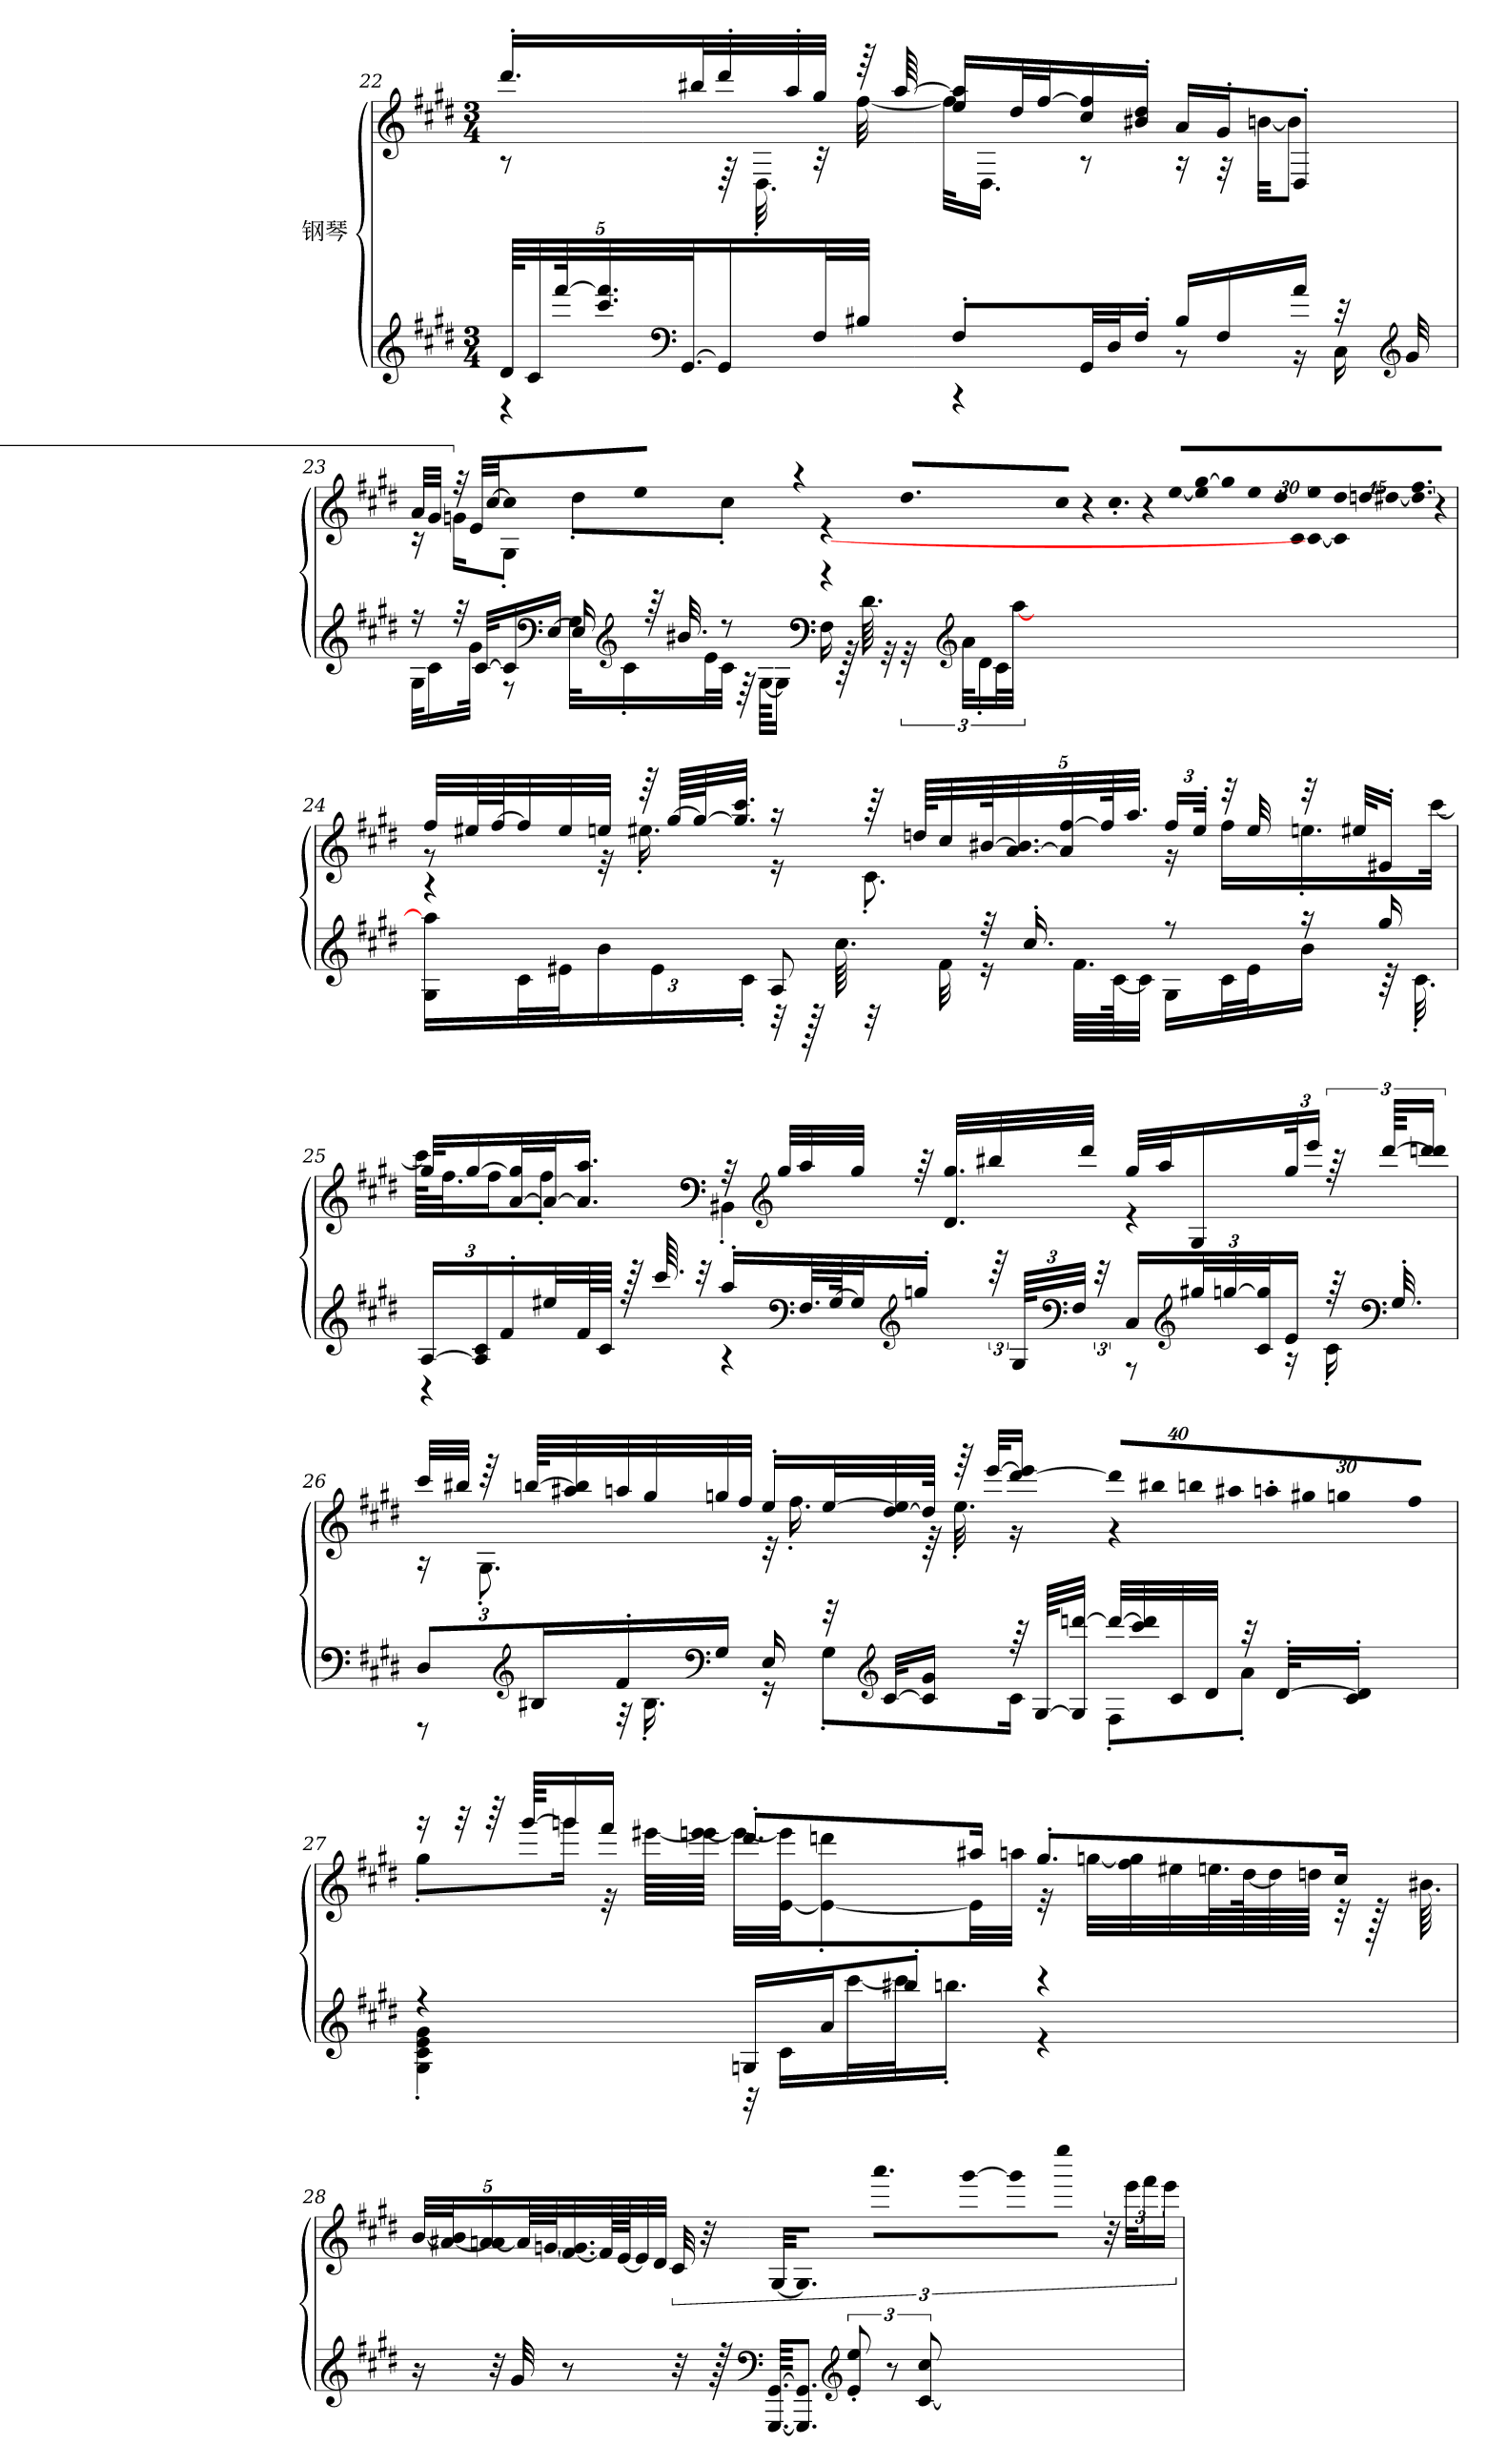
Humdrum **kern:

**kern	**kern
*part1	*part1
*staff2	*staff1
*I"钢琴	*
!!LO:LB:g=z
*clefG2	*clefG2
*k[f#c#g#d#]	*k[f#c#g#d#]
*M3/4	*M3/4
*Xbrackettup	*
=22	=22
*^	*^
80d#/KLLL	4r	16.ddd#'/LL	8r
40c#/	.	.	.
[80fff#/K	.	.	.
40.ccc#/ 40.fff#/]	.	.	.
*clefF4	*	*	*
[40.GG#/J	.	.	.
.	.	32bb#X/L	.
16GG#/]	.	32ddd#'/	64r
.	.	.	32.D#'\
.	.	32aa'/	.
32F#/L	.	32gg#/JJJ	32r
32B#X/JJJ	.	64r	[32ff#\
.	.	[64aa/	.
8F#'/L	4r	16ee/ 16aa/]LL	32ff#\KLL]
.	.	.	16.D#\JJ
.	.	32dd#/L	.
.	.	[32ff#/J	.
32GG#/LL	.	16cc#/ 16ff#/]	8r
32D#/J	.	.	.
16F#'/JJ	.	16b#X/' 16dd#/'JJ	.
16B#/LL	8r	16a/LL	16r
16F#/	.	16g#'/J	32r
.	.	.	[32bn\KKL
16a/JJ	16r	8D#'/J	8b\J]
32r	16C#\	.	.
*clefG2	*	*	*
32g#/	.	.	.
!!LO:LB:g=z	!!
=23	=23	=23	=23
16r	32G#\KLL	32a/LLL	16r
.	16c#\	32g#/JJJ	.
32r	.	48r	16gn\KL
.	.	48e/LLL	.
[32c#/KLL	32g#\JJk	.	.
.	.	[48cc#/	.
16c#/]	8r	32cc#/]	8G#'\J
.	.	32ee/JJJ	.
*clefF4	*	*	*
[16E/JJ	.	128r	.
.	.	64.dd#/KLLL	.
.	.	32cc#/JJJ	.
16E/]	32G#\KLL	32r	8dd#'\L
*clefG2	*	*	*
.	16c#'\	16.cc#'/	.
64r	.	.	.
32.b#X/	.	.	.
.	32e\L	.	.
8r	32c#\JJJ	64r	8cc#'\J
.	.	[32ee/LLL	.
.	64r	.	.
.	[64G#\KKLL	64ee/] [64gg#/K	.
.	16G#\JJ]	32gg#/]	.
.	.	32ee/	.
*clefF4	*	*	*
!	!	!LO:N:vis=256%9	!
4r	16F#\	960%17dd#/L	4r
!	!	!LO:N:vis=256%9	!
.	.	[960%17c#/J	.
.	.	1920ryy	.
!	!	!LO:N:vis=32	!
.	.	640%23c#/_ 640%23ee/	.
.	128r	.	.
.	64.d#\	.	.
!	!	!LO:N:vis=32	!
.	.	640%23c#/] 640%23dd#/	.
.	32r	.	.
!	!	!LO:N:vis=32	!
.	.	640%23ddn/	.
*	*brackettup	*	*
.	48r	.	.
!	!	!LO:N:vis=256%9	!
.	.	[960%17dd#X/K	.
*clefG2	*	*	*
.	48a\KLL	.	.
!	!	!LO:N:vis=32.	!
.	.	1920%103dd#/] 1920%103ff#/JJJ	.
.	24d#'\	.	.
.	48c#\L	.	.
!	!	!LO:N:vis=32	!
.	.	640%23r	.
.	[48aa\JJJ	.	.
960ryy	960ryy	.	960ryy
!!LO:LB:g=z	!!
=24	=24	=24	=24
4r	16G#\ 16aa\]LL	32ff#/LLL	8r
.	.	64ee#X/L	.
.	.	[64ff#/J	.
.	32c#\L	32ff#/]	.
.	32e#X\J	32ee#/	.
*	*Xbrackettup	*	*
.	24b\	32een/JJJ	32r
.	.	64r	16.ee#X'\
.	24e#\	.	.
.	.	[64gg#/LLLL	.
.	.	64gg#/J_	.
.	.	32.gg#/] 32.ccc#/JJJ	.
.	24c#'\JJ	.	.
8A/	32r	16r	16r
.	128r	.	.
.	64.cc#\	.	.
.	32r	64r	8.c#'\
.	.	64ddn/KLLL	.
.	32f#\	32cc#/	.
*	*	*Xbrackettup	*
32r	16r	[80b#X/K	.
.	.	[40.a/ 40.b#/]	.
16.cc#'/	.	.	.
.	.	40a/] [40ff#/	.
.	64.f#\LLLL	.	.
.	.	80ff#/K]	.
.	[128c#\JK	.	.
.	.	40.aa/JJJ	.
.	32c#\JJJ]	.	.
8r	16G#\LL	24ff#/LL	16r
.	.	48ee#'/JJk	.
.	32c#\L	32r	16ff#\LL
.	32e#\J	32ee#/	.
16r	16b\JJ	32r	16.een'\
.	.	32ee#X/KLL	.
16gg#/	64r	16e#X'/JJ	.
.	32.c#'\	.	.
.	.	.	[32ccc#\JJk
!!LO:LB:g=z	!!
=25	=25	=25	=25
[24A/LL	4r	32gg#/KLL	64ccc#\KLLL]
.	.	.	32.ff#\J
.	.	[16gg#/	.
24A/] 24c#/	.	.	.
.	.	.	16ff#\J
24f#'/	.	.	.
.	.	[32a/ 32gg#/]L	.
32ee#X/L	.	32a/J_	8ff#'\J
64f#/L	.	16.a/] 16.aa/JJ	.
64c#/JJJJ	.	.	.
128r	.	.	.
64.ccc#/	.	.	.
32r	.	.	.
*	*	*clefF4	*
16aa'/LL	4r	32r	4BB#X'\
*	*	*clefG2	*
.	.	32gg#/LLL	.
*clefF4	*	*	*
64.F#/LL	.	32aa/	.
[128G#/JK	.	.	.
32G#/J]	.	32gg#/JJJ	.
*clefG2	*	*	*
16ggn'/JJ	.	64r	.
.	.	32.d#/ 32.gg#/LLL	.
*brackettup	*	*	*
96r	.	32bb#X/	.
96G#/KLLL	.	.	.
*clefF4	*	*	*
48F#/JJJ	.	.	.
.	.	32ddd#/JJJ	.
48r	.	.	.
16C#/LL	8r	32gg#/LLL	4r
.	.	32aa/J	.
*clefG2	*	*	*
*Xbrackettup	*	*	*
48gg#X/L	.	16G#/	.
[48ggn/	.	.	.
48c#/ 48gg/]J	.	.	.
16e/JJ	16r	48gg#/K	.
.	.	24eee/JJ	.
*	*	*brackettup	*
64r	16c#'\	96r	.
.	.	[96ddd#/KKLL	.
*clefF4	*	*	*
32.G#'/	.	.	.
.	.	24dddn/ 24ddd#/]JJ	.
!!LO:LB:g=z	!!
=26	=26	=26	=26
12D#/L	8r	32ccc#/LLL	16r
.	.	32bb#X/JJJ	.
.	.	64r	8.G#'\
.	.	[64bbn/KLLL	.
*clefG2	*	*	*
24B#X/L	.	.	.
.	.	32aa#X/ 32bb/]	.
16f#'/	32r	32aan/	.
.	16.B#'\	32gg#/	.
*clefF4	*	*	*
16G#/JJ	.	32ggn/	.
.	.	32ff#/JJJ	.
16E/	16r	16ee'/LL	32r
.	.	.	16.ff#'\
32r	8G#'\L	[32ee/L	.
*clefG2	*	*	*
[32c#/KLL	.	[32dd#/ 32ee/]	.
16c#/] 16g#/JJ	.	64dd#/JJJk]	64r
.	.	64r	32.ee'\
.	.	[32eee/KLL	.
64r	16c#\Jk	[16ddd#/ 16eee/]JJ	16r
[64G#/KLLL	.	.	.
32G#/] [32dddn/JJJ	.	.	.
*	*	*Xbrackettup	*
!	!	!LO:N:vis=32	!
32ddd/LLL_	8F#'\L	640%23ddd#/LLL]	4r
32ccc#/ 32ddd/]	.	.	.
!	!	!LO:N:vis=32	!
.	.	640%23bb#X/	.
32c#/	.	.	.
!	!	!LO:N:vis=32	!
.	.	640%23bbn/	.
32d#/JJJ	.	.	.
!	!	!LO:N:vis=32	!
.	.	640%23aa#X/	.
32r	8a'\J	.	.
!	!	!LO:N:vis=256%9	!
.	.	960%17aan'/L	.
[32d#'/KLL	.	.	.
!	!	!LO:N:vis=256%9	!
.	.	960%17gg#X/J	.
!	!	!LO:N:vis=32	!
.	.	640%23ggn/	.
16c#/' 16d#/]'JJ	.	.	.
!	!	!LO:N:vis=32	!
.	.	640%23ff#/JJJ	.
960ryy	960ryy	.	960ryy
!!LO:PB:g=z	!!
=27	=27	=27	=27
4r	4G#\' 4c#\' 4e\' 4g#\'	16r	8gg#'\L
.	.	32r	.
.	.	64r	.
.	.	[64ggg#/KKLL	.
.	.	16ggg#/]	16gggn\Jk
.	.	16fff#/JJ	32r
.	.	.	[64eee#X\LLLL
.	.	.	[64eeen\ 64eee#\]JJJJ
16Gn/LL	32r	8.ddd#'/L	32eee\LLL_
.	16c#\LL	.	[32e\ 32eee\]JJ
16a/J	.	.	8e\_' 8dddn\'
.	[32ccc#\L	.	.
8bb#X'/J	32ccc#\J]	.	.
.	16.bbn'\JJ	.	.
.	.	16aa#X/Jk	32e\LL]
.	.	.	32aan\JJJ
4r	4r	8.gg#'/L	32r
.	.	.	[32ggn\LLL
.	.	.	32ff#\ 32gg\]
.	.	.	32ee#X\
.	.	.	64.een\L
.	.	.	[128dd#\K
.	.	.	64dd#\]
.	.	.	64ddn\JJJJ
.	.	16cc#/Jk	32r
.	.	.	128r
.	.	.	64.b#X\
*v	*v	*	*
*	*v	*v
!!LO:LB:g=z
=28	=28
16r	[40b/LLL
.	[40a#X/ 40b/]J
.	[20an/ 20a#/]
32r	.
32g#/	.
.	80a/LL]
.	[80gn/J
8r	[32.f#/ 32.g/]
.	128f#/LL]
.	[128e/JJ
.	32e/]
.	32d#/JJJ
*	*brackettup
32r	48c#/
.	48r
128r	.
*clefF4	*
[64.GGG#/ [64.GG#/KKKL	.
.	[48G#/KKL
8.GGG#/] 8.GG#/]J	8.G#/J]
*clefG2	*
*brackettup	*
12e/' 12ee/'	32.aaa\LLL
.	[64ggg#\K
.	32ggg#\]
12r	.
.	32eeee\JJJ
.	48r
.	48eee\KLL
[12c#/ 12cc#/	24fff#\
.	24eee\JJ
=	=
*-	*-
